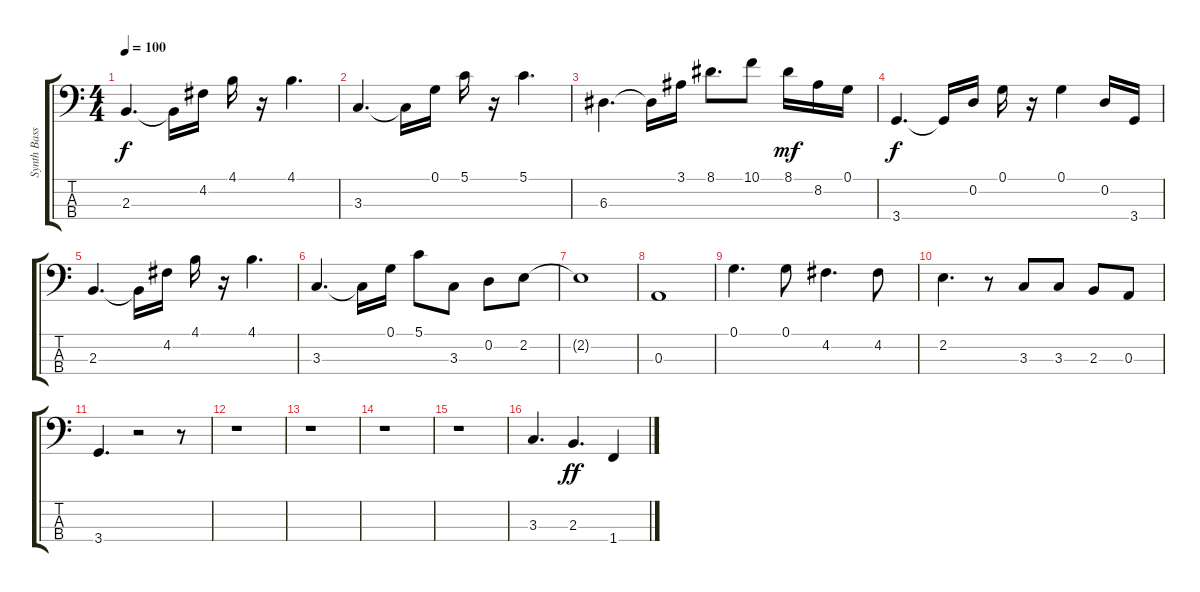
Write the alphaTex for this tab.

\track ("Synth Bass" "Synth Bass") {instrument synthbass2}
\staff {score tabs}
\tuning (G2 D2 A1 E1) {hide}
\ts (4 4)
\tempo 100
\clef f4
\ks c
2.3.4{d dy f} 2.3{t}.16 4.2.16 4.1.16 r.16 4.1.4{d} |
3.3.4{d} 3.3{t}.16 0.1.16 5.1.16 r.16 5.1.4{d} |
6.3.4{d} 6.3{t}.16 3.1.16 8.1.8{d} 10.1.8 8.1.16{dy mf} 8.2.16 0.1.16 |
3.4.4{d dy f} 3.4{t}.16 0.2.16 0.1.16 r.16 0.1.4 0.2.16 3.4.16 |
2.3.4{d} 2.3{t}.16 4.2.16 4.1.16 r.16 4.1.4{d} |
3.3.4{d} 3.3{t}.16 0.1.16 5.1.8 3.3.8 0.2.8 2.2.8 |
2.2{t}.1 |
0.3.1 |
0.1.4{d} 0.1.8 4.2.4{d} 4.2.8 |
2.2.4{d} r.8 3.3.8 3.3.8 2.3.8 0.3.8 |
3.4.4{d} r.2 r.8 |
r.1 |
r.1 |
r.1 |
r.1 |
3.3.4{d} 2.3.4{d dy ff} 1.4.4
